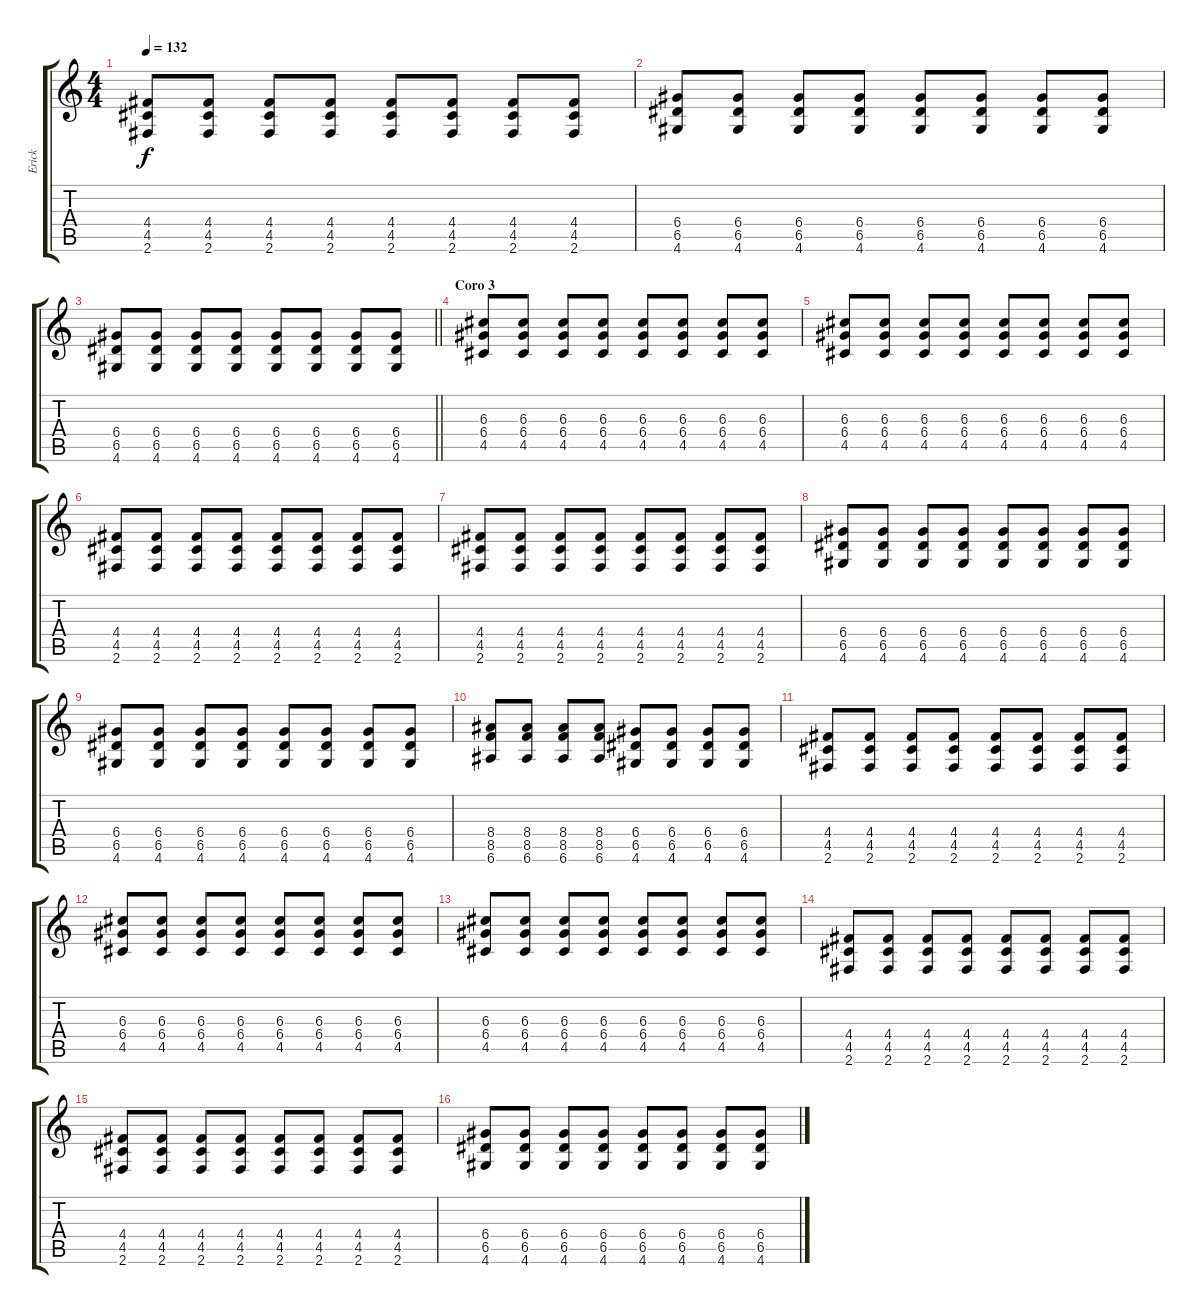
\track ("Erick" "Erick") {instrument distortionguitar}
\staff {score tabs}
\tuning (E4 B3 G3 D3 A2 E2) {hide}
\ts (4 4)
\tempo 132
\clef g2
\ks c
(4.4 4.5 2.6).8{dy f} (4.4 4.5 2.6).8 (4.4 4.5 2.6).8 (4.4 4.5 2.6).8 (4.4 4.5 2.6).8 (4.4 4.5 2.6).8 (4.4 4.5 2.6).8 (4.4 4.5 2.6).8 |
(6.4 6.5 4.6).8 (6.4 6.5 4.6).8 (6.4 6.5 4.6).8 (6.4 6.5 4.6).8 (6.4 6.5 4.6).8 (6.4 6.5 4.6).8 (6.4 6.5 4.6).8 (6.4 6.5 4.6).8 |
\barLineRight lightlight
(6.4 6.5 4.6).8 (6.4 6.5 4.6).8 (6.4 6.5 4.6).8 (6.4 6.5 4.6).8 (6.4 6.5 4.6).8 (6.4 6.5 4.6).8 (6.4 6.5 4.6).8 (6.4 6.5 4.6).8 |
\section ("" "Coro 3")
(6.3 6.4 4.5).8 (6.3 6.4 4.5).8 (6.3 6.4 4.5).8 (6.3 6.4 4.5).8 (6.3 6.4 4.5).8 (6.3 6.4 4.5).8 (6.3 6.4 4.5).8 (6.3 6.4 4.5).8 |
(6.3 6.4 4.5).8 (6.3 6.4 4.5).8 (6.3 6.4 4.5).8 (6.3 6.4 4.5).8 (6.3 6.4 4.5).8 (6.3 6.4 4.5).8 (6.3 6.4 4.5).8 (6.3 6.4 4.5).8 |
(4.4 4.5 2.6).8 (4.4 4.5 2.6).8 (4.4 4.5 2.6).8 (4.4 4.5 2.6).8 (4.4 4.5 2.6).8 (4.4 4.5 2.6).8 (4.4 4.5 2.6).8 (4.4 4.5 2.6).8 |
(4.4 4.5 2.6).8 (4.4 4.5 2.6).8 (4.4 4.5 2.6).8 (4.4 4.5 2.6).8 (4.4 4.5 2.6).8 (4.4 4.5 2.6).8 (4.4 4.5 2.6).8 (4.4 4.5 2.6).8 |
(6.4 6.5 4.6).8 (6.4 6.5 4.6).8 (6.4 6.5 4.6).8 (6.4 6.5 4.6).8 (6.4 6.5 4.6).8 (6.4 6.5 4.6).8 (6.4 6.5 4.6).8 (6.4 6.5 4.6).8 |
(6.4 6.5 4.6).8 (6.4 6.5 4.6).8 (6.4 6.5 4.6).8 (6.4 6.5 4.6).8 (6.4 6.5 4.6).8 (6.4 6.5 4.6).8 (6.4 6.5 4.6).8 (6.4 6.5 4.6).8 |
(8.4 8.5 6.6).8 (8.4 8.5 6.6).8 (8.4 8.5 6.6).8 (8.4 8.5 6.6).8 (6.4 6.5 4.6).8 (6.4 6.5 4.6).8 (6.4 6.5 4.6).8 (6.4 6.5 4.6).8 |
(4.4 4.5 2.6).8 (4.4 4.5 2.6).8 (4.4 4.5 2.6).8 (4.4 4.5 2.6).8 (4.4 4.5 2.6).8 (4.4 4.5 2.6).8 (4.4 4.5 2.6).8 (4.4 4.5 2.6).8 |
(6.3 6.4 4.5).8 (6.3 6.4 4.5).8 (6.3 6.4 4.5).8 (6.3 6.4 4.5).8 (6.3 6.4 4.5).8 (6.3 6.4 4.5).8 (6.3 6.4 4.5).8 (6.3 6.4 4.5).8 |
(6.3 6.4 4.5).8 (6.3 6.4 4.5).8 (6.3 6.4 4.5).8 (6.3 6.4 4.5).8 (6.3 6.4 4.5).8 (6.3 6.4 4.5).8 (6.3 6.4 4.5).8 (6.3 6.4 4.5).8 |
(4.4 4.5 2.6).8 (4.4 4.5 2.6).8 (4.4 4.5 2.6).8 (4.4 4.5 2.6).8 (4.4 4.5 2.6).8 (4.4 4.5 2.6).8 (4.4 4.5 2.6).8 (4.4 4.5 2.6).8 |
(4.4 4.5 2.6).8 (4.4 4.5 2.6).8 (4.4 4.5 2.6).8 (4.4 4.5 2.6).8 (4.4 4.5 2.6).8 (4.4 4.5 2.6).8 (4.4 4.5 2.6).8 (4.4 4.5 2.6).8 |
(6.4 6.5 4.6).8 (6.4 6.5 4.6).8 (6.4 6.5 4.6).8 (6.4 6.5 4.6).8 (6.4 6.5 4.6).8 (6.4 6.5 4.6).8 (6.4 6.5 4.6).8 (6.4 6.5 4.6).8
